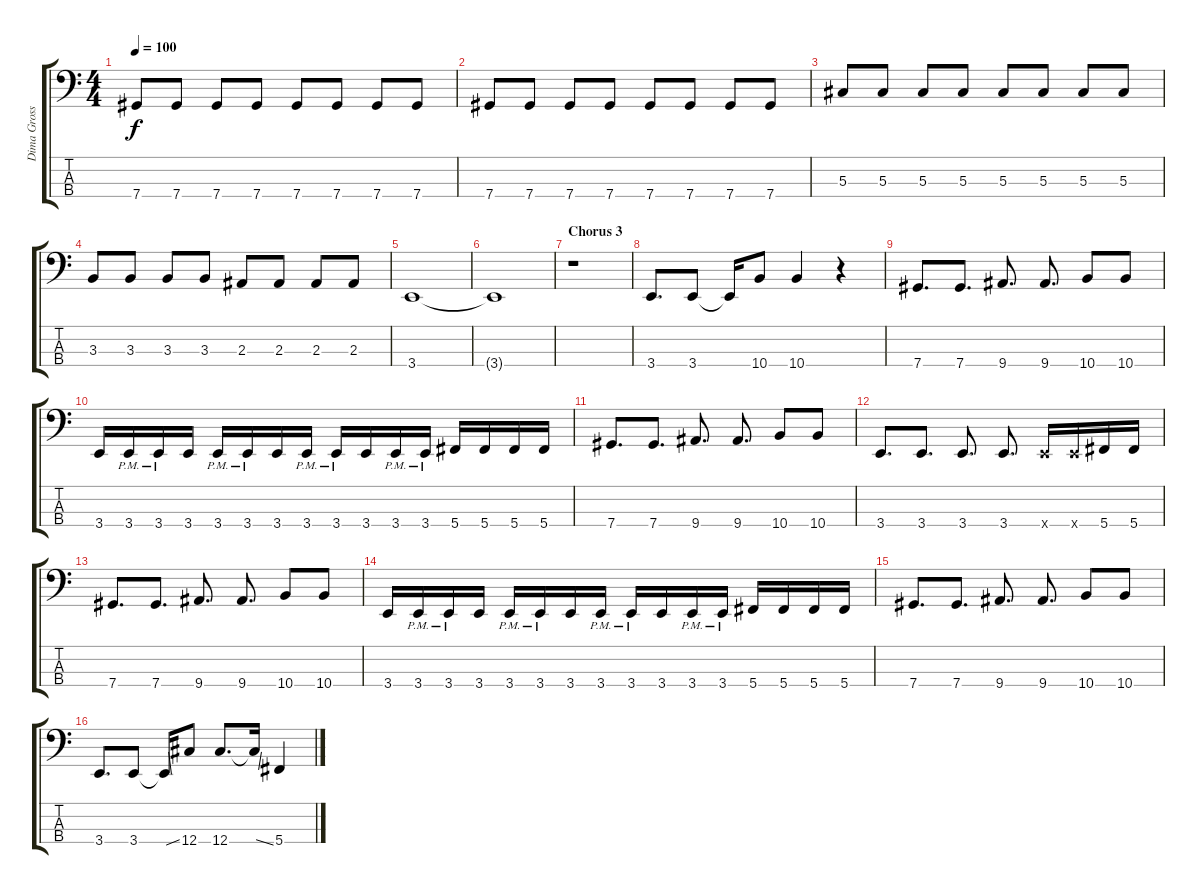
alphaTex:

\track ("Dima Grossman" "Dima Gross") {instrument electricbassfinger}
\staff {score tabs}
\tuning (Gb2 Db2 Ab1 Db1) {hide}
\ts (4 4)
\tempo 100
\clef f4
\ks c
7.4.8{dy f} 7.4.8 7.4.8 7.4.8 7.4.8 7.4.8 7.4.8 7.4.8 |
7.4.8 7.4.8 7.4.8 7.4.8 7.4.8 7.4.8 7.4.8 7.4.8 |
5.3.8 5.3.8 5.3.8 5.3.8 5.3.8 5.3.8 5.3.8 5.3.8 |
3.3.8 3.3.8 3.3.8 3.3.8 2.3.8 2.3.8 2.3.8 2.3.8 |
3.4.1 |
3.4{t}.1 |
\section ("" "Chorus 3")
r.1 |
3.4.8{d} 3.4.8 3.4{t}.16 10.4.8 10.4.4 r.4 |
7.4.8{d} 7.4.8{d} 9.4.8{d} 9.4.8{d} 10.4.8 10.4.8 |
3.4.16 3.4{pm}.16 3.4{pm}.16 3.4.16 3.4{pm}.16 3.4{pm}.16 3.4.16 3.4{pm}.16 3.4{pm}.16 3.4.16 3.4{pm}.16 3.4{pm}.16 5.4.16 5.4.16 5.4.16 5.4.16 |
7.4.8{d} 7.4.8{d} 9.4.8{d} 9.4.8{d} 10.4.8 10.4.8 |
3.4.8{d} 3.4.8{d} 3.4.8{d} 3.4.8{d} 3.4{x}.16 3.4{x}.16 5.4.16 5.4.16 |
7.4.8{d} 7.4.8{d} 9.4.8{d} 9.4.8{d} 10.4.8 10.4.8 |
3.4.16 3.4{pm}.16 3.4{pm}.16 3.4.16 3.4{pm}.16 3.4{pm}.16 3.4.16 3.4{pm}.16 3.4{pm}.16 3.4.16 3.4{pm}.16 3.4{pm}.16 5.4.16 5.4.16 5.4.16 5.4.16 |
7.4.8{d} 7.4.8{d} 9.4.8{d} 9.4.8{d} 10.4.8 10.4.8 |
3.4.8{d} 3.4.8 3.4{ss t}.16 12.4.8 12.4.8{d} 12.4{ss t}.16 5.4.4
